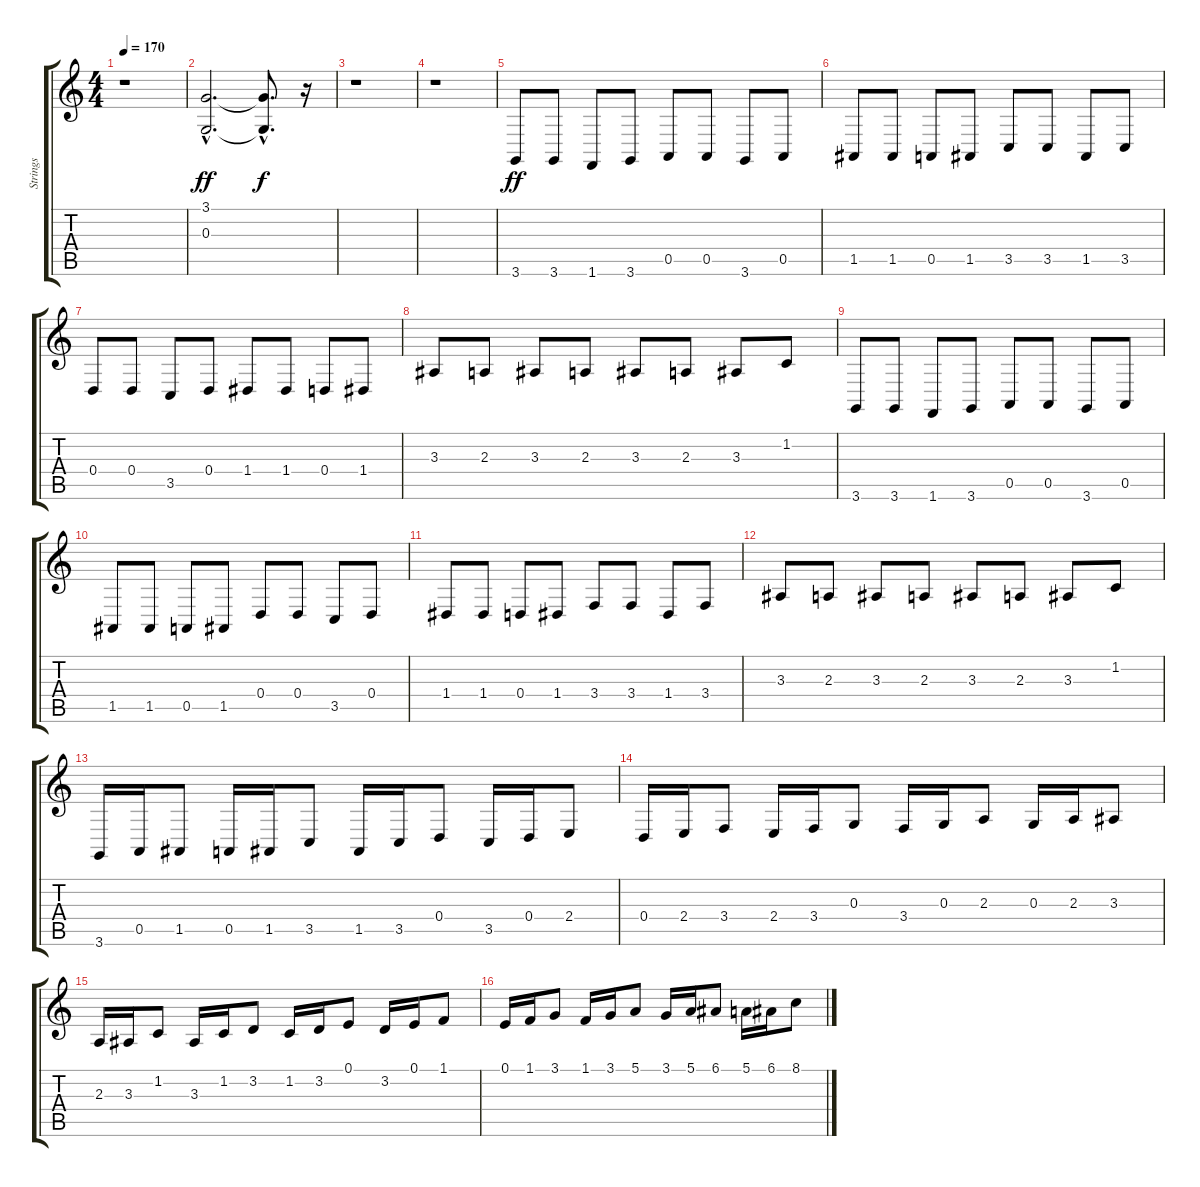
\track ("Strings" "Strings") {instrument stringensemble1}
\staff {score tabs}
\tuning (E4 B3 G3 D3 A2 E2) {hide}
\ts (4 4)
\tempo 170
\clef g2
\ks c
r.1{dy f} |
(3.1{hac} 0.3{hac}).2{d dy ff} (3.1{hac t} 0.3{hac t}).8{d dy f} r.16 |
r.1 |
r.1 |
3.6.8{dy ff} 3.6.8 1.6.8 3.6.8 0.5.8 0.5.8 3.6.8 0.5.8 |
1.5.8 1.5.8 0.5.8 1.5.8 3.5.8 3.5.8 1.5.8 3.5.8 |
0.4.8 0.4.8 3.5.8 0.4.8 1.4.8 1.4.8 0.4.8 1.4.8 |
3.3.8 2.3.8 3.3.8 2.3.8 3.3.8 2.3.8 3.3.8 1.2.8 |
3.6.8 3.6.8 1.6.8 3.6.8 0.5.8 0.5.8 3.6.8 0.5.8 |
1.5.8 1.5.8 0.5.8 1.5.8 0.4.8 0.4.8 3.5.8 0.4.8 |
1.4.8 1.4.8 0.4.8 1.4.8 3.4.8 3.4.8 1.4.8 3.4.8 |
3.3.8 2.3.8 3.3.8 2.3.8 3.3.8 2.3.8 3.3.8 1.2.8 |
3.6.16 0.5.16 1.5.8 0.5.16 1.5.16 3.5.8 1.5.16 3.5.16 0.4.8 3.5.16 0.4.16 2.4.8 |
0.4.16 2.4.16 3.4.8 2.4.16 3.4.16 0.3.8 3.4.16 0.3.16 2.3.8 0.3.16 2.3.16 3.3.8 |
2.3.16 3.3.16 1.2.8 3.3.16 1.2.16 3.2.8 1.2.16 3.2.16 0.1.8 3.2.16 0.1.16 1.1.8 |
0.1.16 1.1.16 3.1.8 1.1.16 3.1.16 5.1.8 3.1.16 5.1.16 6.1.8 5.1.16 6.1.16 8.1.8
